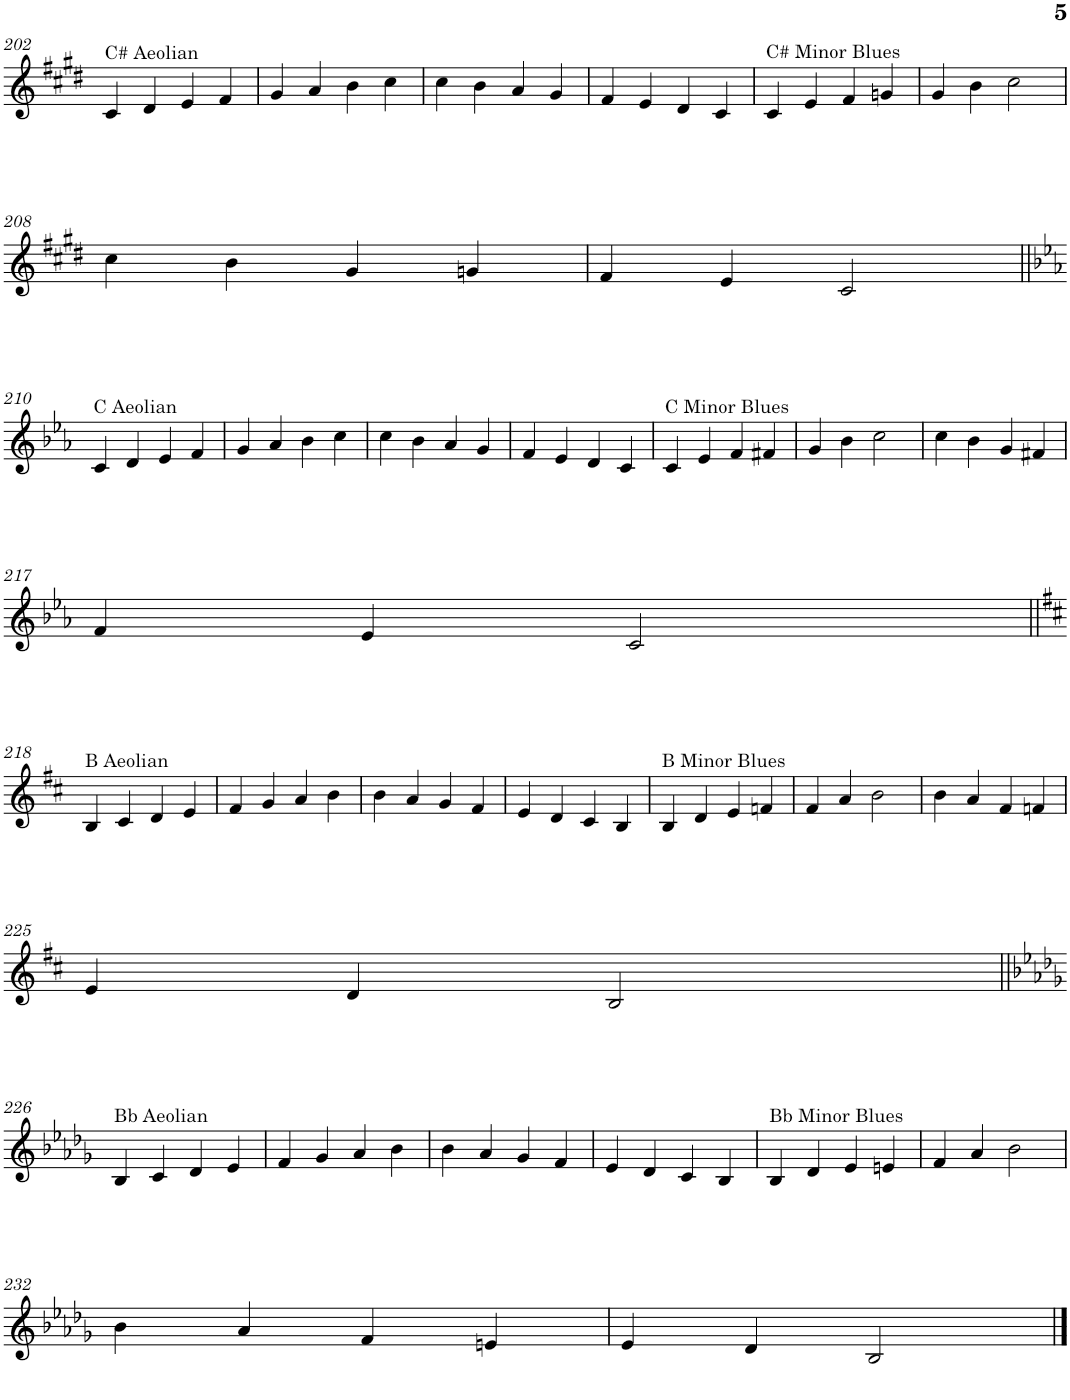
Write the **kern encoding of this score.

**kern
*part1
*staff1
*I"Alto Saxophone
*I'A. Sax.
!!LO:PB:g=z
*clefG2
*Trd5c9
*k[f#c#g#d#]
*M4/4
=202
!LO:TX:a:t=C# Aeolian
4c#/
4d#/
4e/
4f#/
=203
4g#/
4a/
4b\
4cc#\
=204
4cc#\
4b\
4a/
4g#/
=205
4f#/
4e/
4d#/
4c#/
=206
!LO:TX:a:t=C# Minor Blues
4c#/
4e/
4f#/
4gn/
=207
4g#/
4b\
2cc#\
!!LO:LB:g=z
=208
4cc#\
4b\
4g#/
4gn/
=209
4f#/
4e/
2c#/
!!LO:LB:g=z
=210||
*k[b-e-a-]
!LO:TX:a:t=C Aeolian
4c/
4d/
4e-/
4f/
=211
4g/
4a-/
4b-\
4cc\
=212
4cc\
4b-\
4a-/
4g/
=213
4f/
4e-/
4d/
4c/
=214
!LO:TX:a:t=C Minor Blues
4c/
4e-/
4f/
4f#X/
=215
4g/
4b-\
2cc\
=216
4cc\
4b-\
4g/
4f#X/
!!LO:LB:g=z
=217
4f/
4e-/
2c/
!!LO:LB:g=z
=218||
*k[f#c#]
!LO:TX:a:t=B Aeolian
4B/
4c#/
4d/
4e/
=219
4f#/
4g/
4a/
4b\
=220
4b\
4a/
4g/
4f#/
=221
4e/
4d/
4c#/
4B/
=222
!LO:TX:a:t=B Minor Blues
4B/
4d/
4e/
4fn/
=223
4f#/
4a/
2b\
=224
4b\
4a/
4f#/
4fn/
!!LO:LB:g=z
=225
4e/
4d/
2B/
!!LO:LB:g=z
=226||
*k[b-e-a-d-g-]
!LO:TX:a:t=Bb Aeolian
4B-/
4c/
4d-/
4e-/
=227
4f/
4g-/
4a-/
4b-\
=228
4b-\
4a-/
4g-/
4f/
=229
4e-/
4d-/
4c/
4B-/
=230
!LO:TX:a:t=Bb Minor Blues
4B-/
4d-/
4e-/
4en/
=231
4f/
4a-/
2b-\
!!LO:LB:g=z
=232
4b-\
4a-/
4f/
4en/
=233
4e-/
4d-/
2B-/
==
*-
